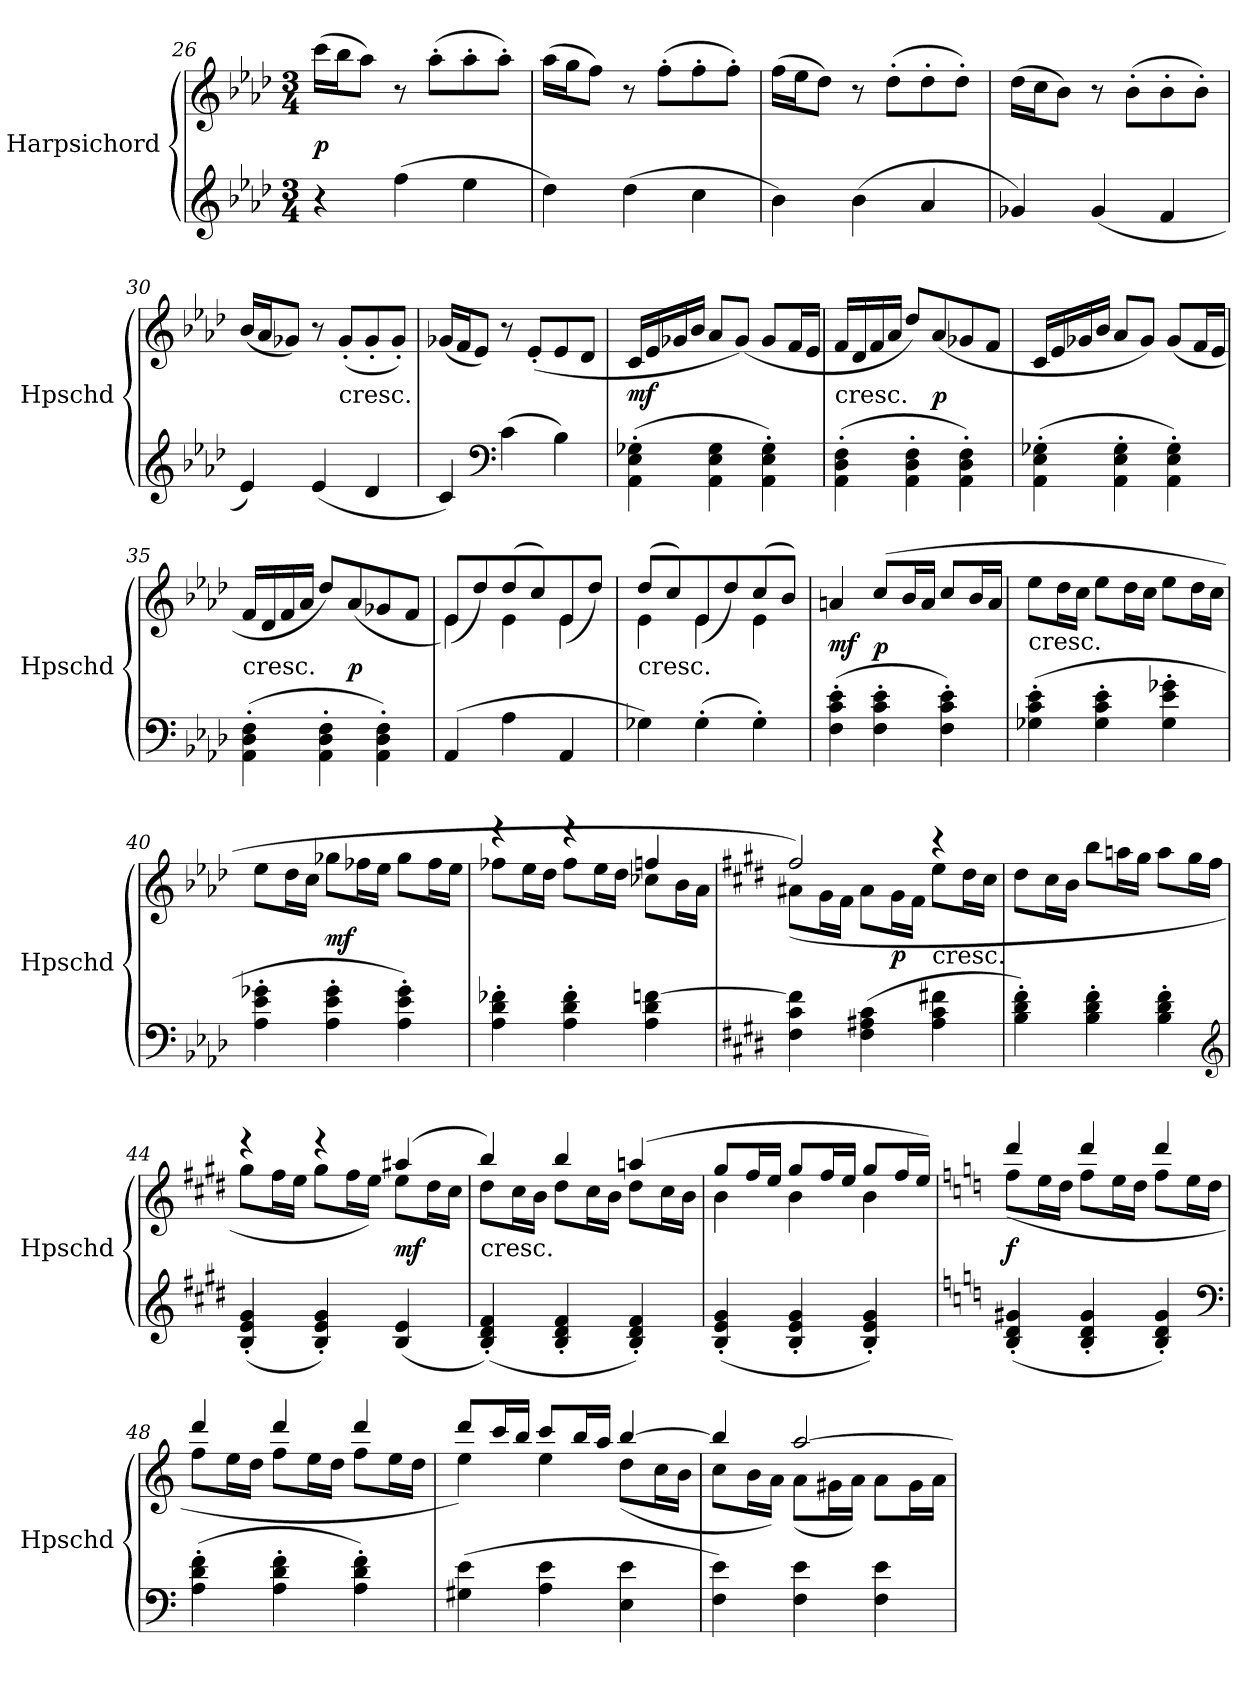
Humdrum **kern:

**kern	**kern	**dynam
*part1	*part1	*part1
*staff2	*staff1	*staff1/2
*I"Harpsichord	*	*
*I'Hpschd	*	*
*clefG2	*clefG2	*
*k[b-e-a-d-]	*k[b-e-a-d-]	*
*M3/4	*M3/4	*
=26	=26	=26
4r	(16ccc\LL	p
.	16bb-\J	.
.	8aa-\J)	.
(4ff\	8r	.
.	(8aa-'\L	.
4ee-\	8aa-'\	.
.	8aa-'\J)	.
=27	=27	=27
4dd-\)	(16aa-\LL	.
.	16gg\J	.
.	8ff\J)	.
(4dd-\	8r	.
.	(8ff'\L	.
4cc\	8ff'\	.
.	8ff'\J)	.
=28	=28	=28
4b-\)	(16ff\LL	.
.	16ee-\J	.
.	8dd-\J)	.
(4b-\	8r	.
.	(8dd-'\L	.
4a-/	8dd-'\	.
.	8dd-'\J)	.
=29	=29	=29
4g-X/)	(16dd-\LL	.
.	16cc\J	.
.	8b-\J)	.
(4g-/	8r	.
.	(8b-'\L	.
4f/	8b-'\	.
.	8b-'\J)	.
=30	=30	=30
4e-/)	(16b-/LL	.
.	16a-/J	.
.	8g-X/J)	.
(4e-/	8r	.
!	!LO:TX:c:t=cresc.	!
.	(8g-'/L	.
4d-/	8g-'/	.
.	8g-'/J)	.
=31	=31	=31
4c/)	(16g-X/LL	.
.	16f/J	.
.	8e-/J)	.
*clefF4	*	*
(4c\	8r	.
.	(8e-'/L	.
4B-\)	8e-/	.
.	8d-/J	.
=32	=32	=32
(4AA-'\ 4E-'\ 4G-X'\	16c/LL	mf
.	16e-/	.
.	16g-X/	.
.	16b-/JJ	.
4AA-\ 4E-\ 4G-\	8a-/L	.
.	(8g-/J)	.
4AA-'\ 4E-'\ 4G-'\)	8g-/L	.
.	16f/L	.
.	16e-/JJ	.
=33	=33	=33
!	!LO:TX:c:t=cresc.	!
(4AA-'\ 4D-'\ 4F'\	16f/LL	.
.	16d-/	.
.	16f/	.
.	16a-/JJ	.
4AA-'\ 4D-'\ 4F'\	8dd-/L)	.
.	(8a-/	p
4AA-'\ 4D-'\ 4F'\)	8g-X/	.
.	8f/J	.
=34	=34	=34
(4AA-'\ 4E-'\ 4G-X'\	16c/LL	.
.	16e-/	.
.	16g-X/	.
.	16b-/JJ	.
4AA-'\ 4E-'\ 4G-'\	8a-/L	.
.	8g-/J)	.
4AA-'\ 4E-'\ 4G-'\)	(8g-/L	.
.	16f/L	.
.	16e-/JJ	.
=35	=35	=35
!	!LO:TX:c:t=cresc.	!
(4AA-'\ 4D-'\ 4F'\	16f/LL	.
.	16d-/	.
.	16f/	.
.	16a-/JJ	.
4AA-'\ 4D-'\ 4F'\	8dd-/L)	.
.	(8a-/	p
4AA-'\ 4D-'\ 4F'\)	8g-X/	.
.	8f/J	.
=36	=36	=36
*	*^	*
(4AA-/	8e-/L	(4e-\)	.
.	8dd-/)	.	.
4A-\	(8dd-/	4e-\	.
.	8cc/)	.	.
4AA-/	8e-/	(4e-\	.
.	8dd-/J)	.	.
=37	=37	=37	=37
!	!LO:TX:c:t=cresc.	!	!
4G-X\)	(8dd-/L	4e-\	.
.	8cc/)	.	.
(4G-'\	8e-/	(4e-\	.
.	8dd-/)	.	.
4G-'\)	(8cc/	4e-\	.
.	8b-/J)	.	.
*	*v	*v	*
=38	=38	=38
(4F'\ 4c'\ 4e-'\	4an/	mf
4F'\ 4c'\ 4e-'\	(8cc/L	p
.	16b-/L	.
.	16a/JJ	.
4F'\ 4c'\ 4e-'\)	8cc/L	.
.	16b-/L	.
.	16a/JJ	.
=39	=39	=39
!	!LO:TX:c:t=cresc.	!
(4G-X'\ 4c'\ 4e-'\	8ee-\L	.
.	16dd-\L	.
.	16cc\JJ	.
4G-'\ 4c'\ 4e-'\	8ee-\L	.
.	16dd-\L	.
.	16cc\JJ	.
4G-'\ 4e-'\ 4g-X'\	8ee-\L	.
.	16dd-\L	.
.	16cc\JJ	.
=40	=40	=40
4A-'\ 4e-'\ 4g-X'\	8ee-\L	.
.	16dd-\L	.
.	16cc\JJ	.
4A-'\ 4e-'\ 4g-'\	8gg-X\L	mf
.	16ff-X\L	.
.	16ee-\JJ	.
4A-'\ 4e-'\ 4g-'\)	8gg-\L	.
.	16ff-\L	.
.	16ee-\JJ	.
=41	=41	=41
*	*^	*
4A-'\ 4d-'\ 4f-X'\	4r	8ff-X\L	.
.	.	16ee-\L	.
.	.	16dd-\JJ	.
4A-'\ 4d-'\ 4f-'\	4r	8ff-\L	.
.	.	16ee-\L	.
.	.	16dd-\JJ	.
4A-\ 4d-\ [4fn\	4ffn/	8cc-X\L	.
.	.	16b-\L	.
.	.	16a-\JJ	.
=42	=42	=42	=42
*k[f#c#g#d#]	*k[f#c#g#d#]	*	*
4F#\ 4c#\ 4f]\	2ff#/)	(8a#X\L	.
.	.	16g#\L	.
.	.	16f#\JJ	.
(4F#\ 4A#X\ 4c#\	.	8a#\L	.
.	.	16g#\L	p
.	.	16f#\JJ	.
!	!LO:TX:c:t=cresc.	!	!
4A#\ 4c#\ 4f#X\	4r	8ee\L	.
.	.	16dd#\L	.
.	.	16cc#\JJ	.
*	*v	*v	*
=43	=43	=43
4B'\ 4d#'\ 4f#'\)	8dd#\L	.
.	16cc#\L	.
.	16b\JJ	.
4B'\ 4d#'\ 4f#'\	8bb\L	.
.	16aan\L	.
.	16gg#\JJ	.
4B'\ 4d#'\ 4f#'\	8aa\L	.
.	16gg#\L	.
.	16ff#\JJ	.
*clefG2	*	*
=44	=44	=44
*	*^	*
(4B'/ 4e'/ 4g#'/	4r	8gg#\L	.
.	.	16ff#\L	.
.	.	16ee\JJ	.
4B'/ 4e'/ 4g#'/)	4r	8gg#\L	.
.	.	16ff#\L	.
.	.	16ee\JJ)	.
(4B/ 4e/	(4aa#X/	8ee\L	mf
.	.	16dd#\L	.
.	.	16cc#\JJ	.
=45	=45	=45	=45
!	!LO:TX:c:t=cresc.	!	!
(4B'/ 4d#'/ 4f#'/)	4bb/)	8dd#\L	.
.	.	16cc#\L	.
.	.	16b\JJ	.
4B'/ 4d#'/ 4f#'/	4bb/	8dd#\L	.
.	.	16cc#\L	.
.	.	16b\JJ	.
4B'/ 4d#'/ 4f#'/)	(4aan/	8dd#\L	.
.	.	16cc#\L	.
.	.	16b\JJ	.
=46	=46	=46	=46
(4B'/ 4e'/ 4g#'/	8gg#/L	4b\	.
.	16ff#/L	.	.
.	16ee/JJ	.	.
4B'/ 4e'/ 4g#'/	8gg#/L	4b\	.
.	16ff#/L	.	.
.	16ee/JJ	.	.
4B'/ 4e'/ 4g#'/)	8gg#/L	4b\	.
.	16ff#/L	.	.
.	16ee/JJ)	.	.
=47	=47	=47	=47
*k[]	*k[]	*	*
(4B'/ 4d'/ 4g#X'/	4ddd/	(8ff\L	f
.	.	16ee\L	.
.	.	16dd\JJ	.
4B'/ 4d'/ 4g#'/	4ddd/	8ff\L	.
.	.	16ee\L	.
.	.	16dd\JJ	.
4B'/ 4d'/ 4g#'/)	4ddd/	8ff\L	.
.	.	16ee\L	.
.	.	16dd\JJ	.
*clefF4	*	*	*
=48	=48	=48	=48
(4A'\ 4d'\ 4f'\	4ddd/	8ff\L	.
.	.	16ee\L	.
.	.	16dd\JJ	.
4A'\ 4d'\ 4f'\	4ddd/	8ff\L	.
.	.	16ee\L	.
.	.	16dd\JJ	.
4A'\ 4d'\ 4f'\)	4ddd/	8ff\L	.
.	.	16ee\L	.
.	.	16dd\JJ	.
=49	=49	=49	=49
(4G#X\ 4e\	8ddd/L	4ee\)	.
.	16ccc/L	.	.
.	16bb/JJ	.	.
4A\ 4e\	8ccc/L	4ee\	.
.	16bb/L	.	.
.	16aa/JJ	.	.
4E\ 4e\	[4bb/	(8dd\L	.
.	.	16cc\L	.
.	.	16b\JJ	.
=50	=50	=50	=50
4F\ 4e\)	4bb/]	8cc\L	.
.	.	16b\L	.
.	.	16a\JJ)	.
4F\ 4e\	[2aa/	(8a\L	.
.	.	16g#X\L	.
.	.	16a\JJ)	.
4F\ 4e\	.	8a\L	.
.	.	16g#\L	.
.	.	16a\JJ	.
*	*v	*v	*
=	=	=
*-	*-	*-
